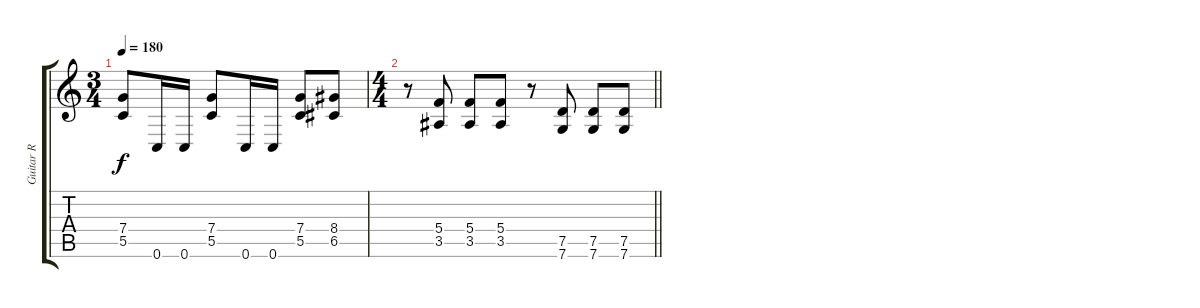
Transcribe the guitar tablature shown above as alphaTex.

\track ("Guitar R" "Guitar R") {instrument distortionguitar}
\staff {score tabs}
\tuning (D4 A3 F3 C3 G2 C2) {hide}
\ts (3 4)
\tempo 180
\clef g2
\ks c
(7.4 5.5).8{dy f} 0.6.16 0.6.16 (7.4 5.5).8 0.6.16 0.6.16 (7.4 5.5).8 (8.4 6.5).8 |
\ts (4 4)
\barLineRight lightlight
r.8 (5.4 3.5).8 (5.4 3.5).8 (5.4 3.5).8 r.8 (7.5 7.6).8 (7.5 7.6).8 (7.5 7.6).8
